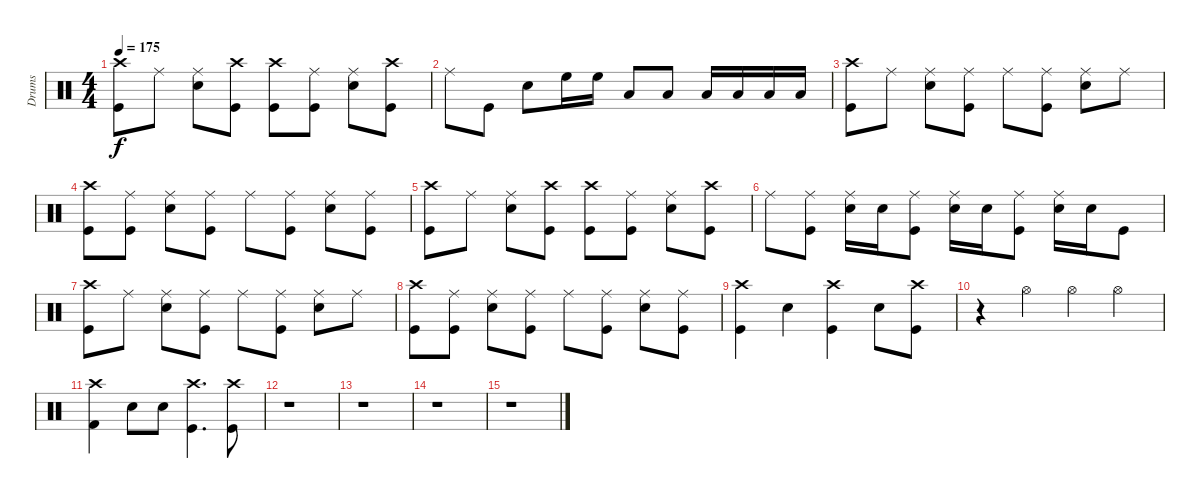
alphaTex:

\track ("Drums" "Drums") {instrument percussion}
\staff {score}
\articulation defaults
\ts (4 4)
\tempo 175
\clef neutral
\ks c
("Crash high (hit)" "Kick (hit)").8{dy f} "Ride (middle)".8 ("Ride (middle)" "Snare (hit) 2").8 ("Crash high (hit)" "Kick (hit)").8 ("Crash high (hit)" "Kick (hit)").8 ("Ride (middle)" "Kick (hit)").8 ("Ride (middle)" "Snare (hit) 2").8 ("Crash high (hit)" "Kick (hit)").8 |
"Ride (middle)".8 "Kick (hit)".8 "Snare (hit) 2".8 "High Floor Tom (hit)".16 "High Floor Tom (hit)".16 "Low Tom (hit)".8 "Low Tom (hit)".8 "Low Tom (hit)".16 "Low Floor Tom (hit)".16 "Low Floor Tom (hit)".16 "Low Floor Tom (hit)".16 |
("Crash high (hit)" "Kick (hit)").8 "Ride (middle)".8 ("Ride (middle)" "Snare (hit) 2").8 ("Ride (middle)" "Kick (hit)").8 "Ride (middle)".8 ("Ride (middle)" "Kick (hit)").8 ("Ride (middle)" "Snare (hit) 2").8 "Ride (middle)".8 |
("Crash high (hit)" "Kick (hit)").8 ("Ride (middle)" "Kick (hit)").8 ("Ride (middle)" "Snare (hit) 2").8 ("Ride (middle)" "Kick (hit)").8 "Ride (middle)".8 ("Ride (middle)" "Kick (hit)").8 ("Ride (middle)" "Snare (hit) 2").8 ("Ride (middle)" "Kick (hit)").8 |
("Crash high (hit)" "Kick (hit)").8 "Ride (middle)".8 ("Ride (middle)" "Snare (hit) 2").8 ("Crash high (hit)" "Kick (hit)").8 ("Crash high (hit)" "Kick (hit)").8 ("Ride (middle)" "Kick (hit)").8 ("Ride (middle)" "Snare (hit) 2").8 ("Crash high (hit)" "Kick (hit)").8 |
"Ride (middle)".8 ("Ride (middle)" "Kick (hit)").8 ("Ride (middle)" "Snare (hit) 2").16 "Snare (hit) 2".16 ("Ride (middle)" "Kick (hit)").8 ("Ride (middle)" "Snare (hit) 2").16 "Snare (hit) 2".16 ("Ride (middle)" "Kick (hit)").8 ("Ride (middle)" "Snare (hit) 2").16 "Snare (hit) 2".16 "Kick (hit)".8 |
("Crash high (hit)" "Kick (hit)").8 "Ride (middle)".8 ("Ride (middle)" "Snare (hit) 2").8 ("Ride (middle)" "Kick (hit)").8 "Ride (middle)".8 ("Ride (middle)" "Kick (hit)").8 ("Ride (middle)" "Snare (hit) 2").8 "Ride (middle)".8 |
("Crash high (hit)" "Kick (hit)").8 ("Ride (middle)" "Kick (hit)").8 ("Ride (middle)" "Snare (hit) 2").8 ("Ride (middle)" "Kick (hit)").8 "Ride (middle)".8 ("Ride (middle)" "Kick (hit)").8 ("Ride (middle)" "Snare (hit) 2").8 ("Ride (middle)" "Kick (hit)").8 |
("Crash high (hit)" "Kick (hit)").4 "Snare (hit) 2".4 ("Crash high (hit)" "Kick (hit)").4 "Snare (hit) 2".8 ("Crash high (hit)" "Kick (hit)").8 |
r.4 "Hi-Hat (open)".4 "Hi-Hat (open)".4 "Hi-Hat (open)".4 |
("Crash high (hit)" "Kick (hit) 2").4 "Snare (hit) 2".8 "Snare (hit) 2".8 ("Crash high (hit)" "Kick (hit)").4{d} ("Crash high (hit)" "Kick (hit)").8 |
r.1 |
r.1 |
r.1 |
r.1
